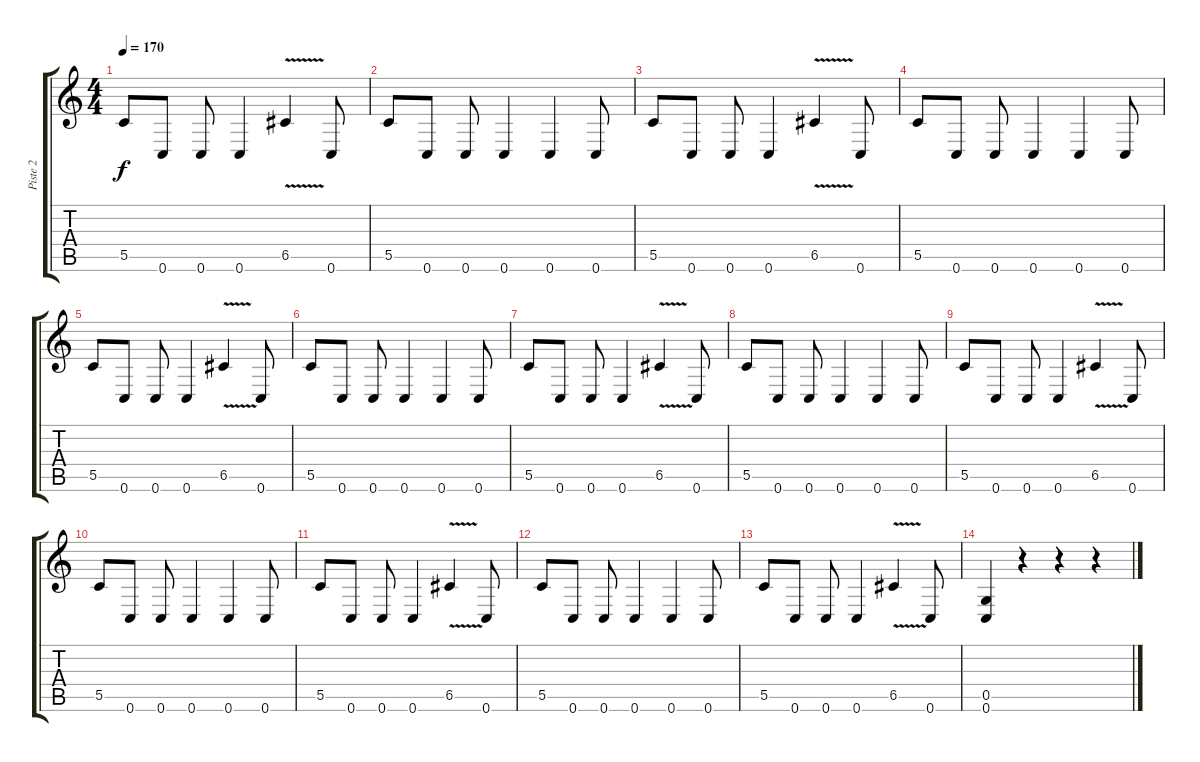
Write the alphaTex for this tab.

\track ("Piste 2" "Piste 2") {instrument distortionguitar}
\staff {score tabs}
\tuning (D4 A3 F3 C3 G2 C2) {hide}
\ts (4 4)
\tempo 170
\clef g2
\ks c
5.5.8{dy f} 0.6.8 0.6.8 0.6.4 6.5{v}.4 0.6.8 |
5.5.8 0.6.8 0.6.8 0.6.4 0.6.4 0.6.8 |
5.5.8 0.6.8 0.6.8 0.6.4 6.5{v}.4 0.6.8 |
5.5.8 0.6.8 0.6.8 0.6.4 0.6.4 0.6.8 |
5.5.8 0.6.8 0.6.8 0.6.4 6.5{v}.4 0.6.8 |
5.5.8 0.6.8 0.6.8 0.6.4 0.6.4 0.6.8 |
5.5.8 0.6.8 0.6.8 0.6.4 6.5{v}.4 0.6.8 |
5.5.8 0.6.8 0.6.8 0.6.4 0.6.4 0.6.8 |
5.5.8 0.6.8 0.6.8 0.6.4 6.5{v}.4 0.6.8 |
5.5.8 0.6.8 0.6.8 0.6.4 0.6.4 0.6.8 |
5.5.8 0.6.8 0.6.8 0.6.4 6.5{v}.4 0.6.8 |
5.5.8 0.6.8 0.6.8 0.6.4 0.6.4 0.6.8 |
5.5.8 0.6.8 0.6.8 0.6.4 6.5{v}.4 0.6.8 |
(0.5 0.6).4 r.4 r.4 r.4
